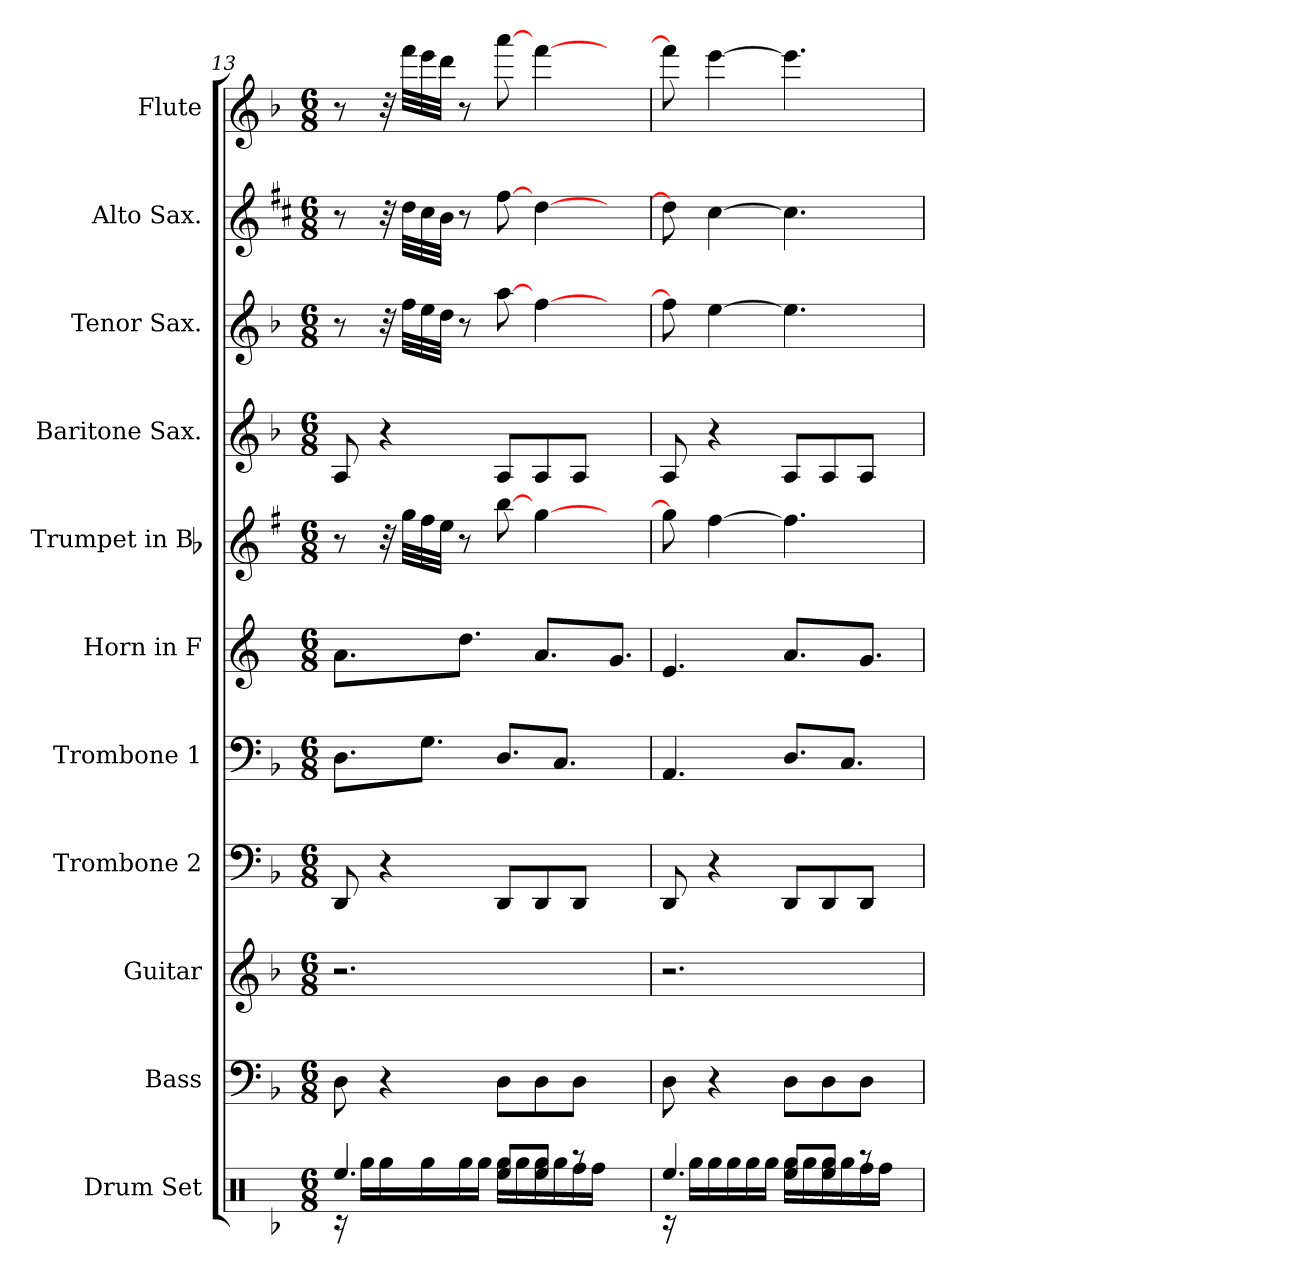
**kern	**kern	**kern	**kern	**kern	**kern	**kern	**kern	**kern	**kern	**kern
*part11	*part10	*part9	*part8	*part7	*part6	*part5	*part4	*part3	*part2	*part1
*staff11	*staff10	*staff9	*staff8	*staff7	*staff6	*staff5	*staff4	*staff3	*staff2	*staff1
*I"Drum Set	*I"Bass	*I"Guitar	*I"Trombone 2	*I"Trombone 1	*I"Horn in F	*I"Trumpet in Bb	*I"Baritone Sax.	*I"Tenor Sax.	*I"Alto Sax.	*I"Flute
*I'D. S.	*I'Bass	*I'Gtr.	*I'Tbn. 2	*I'Tbn. 1	*I'Hn.	*	*I'B. Sx.	*I'T. Sx.	*I'A. Sx.	*I'Fl.
*clefX	*clefF4	*clefG2	*clefF4	*clefF4	*clefG2	*clefG2	*clefG2	*clefG2	*clefG2	*clefG2
*	*ITrd7c12	*ITrd7c12	*	*	*ITrd4c7	*ITrd1c2	*ITrd12c21	*ITrd8c14	*ITrd5c9	*
*k[b-]	*k[b-]	*k[b-]	*k[b-]	*k[b-]	*k[b-]	*k[b-]	*k[b-]	*k[b-]	*k[b-]	*k[b-]
*F:	*F:	*F:	*F:	*F:	*F:	*F:	*F:	*F:	*F:	*F:
*M6/8	*M6/8	*M6/8	*M6/8	*M6/8	*M6/8	*M6/8	*M6/8	*M6/8	*M6/8	*M6/8
=13	=13	=13	=13	=13	=13	=13	=13	=13	=13	=13
!LO:N:head=solid	!	!	!	!	!LO:N:vis=8.	!	!	!	!	!
*^	*	*	*	*	*	*	*	*	*	*
4.Ree/	16rc	8DD\	2.r	8DD/	8.D\L	4d\L	8r	8AA/	8r	8r	8r
.	16Rgg\LL	.	.	.	.	.	.	.	.	.	.
.	16Rgg\	4r	.	4r	.	.	32r	4r	32r	32r	32r
.	.	.	.	.	.	.	32ff\LLL	.	32f\LLL	32f\LLL	32fff\LLL
.	16Rgg\	.	.	.	8.G\J	.	32ee\	.	32e\	32e\	32eee\
.	.	.	.	.	.	.	32dd\JJJ	.	32d\JJJ	32d\JJJ	32ddd\JJJ
!	!	!	!	!	!	!LO:N:vis=8.	!	!	!	!	!
.	16Rgg\	.	.	.	.	4g\J	8r	.	8r	8r	8r
.	16Rgg\JJ	.	.	.	.	.	.	.	.	.	.
!LO:N:head=solid	!	!	!	!	!	!	!	!	!	!	!
8Ree/L	16Rgg\LL	8DD\L	.	8DD/L	8.D/L	.	[8aa\	8AA/L	[8a\	[8a\	[8aaa\
.	16Rgg\	.	.	.	.	.	.	.	.	.	.
!LO:N:head=solid	!	!	!	!	!	!LO:N:vis=8.	!	!	!	!	!
8Ree/J	16Rgg\	8DD\	.	8DD/	.	4d/L	[4ff\	8AA/	[4f\	[4f\	[4fff\
.	16Rgg\	.	.	.	8.C/J	.	.	.	.	.	.
8raa	16Rff\	8DD\J	.	8DD/J	.	.	.	8AA/J	.	.	.
.	16Rff\JJ	.	.	.	.	.	.	.	.	.	.
!	!	!	!	!	!	!LO:N:vis=8.	!	!	!	!	!
4ryy	4ryy	4ryy	4ryy	4ryy	4ryy	4c/J	4ryy	4ryy	4ryy	4ryy	4ryy
!!LO:PB:g=z
=14	=14	=14	=14	=14	=14	=14	=14	=14	=14	=14	=14
!LO:N:head=solid	!	!	!	!	!	!	!	!	!	!	!
4.Ree/	16rc	8DD\	2.r	8DD/	4.AA/	4.A/	8ff\]	8AA/	8f\]	8f\]	8fff\]
.	16Rgg\LL	.	.	.	.	.	.	.	.	.	.
.	16Rgg\	4r	.	4r	.	.	[4ee\	4r	[4e\	[4e\	[4eee\
.	16Rgg\	.	.	.	.	.	.	.	.	.	.
.	16Rgg\	.	.	.	.	.	.	.	.	.	.
.	16Rgg\JJ	.	.	.	.	.	.	.	.	.	.
!LO:N:head=solid	!	!	!	!	!	!LO:N:vis=8.	!	!	!	!	!
8Ree/L	16Rgg\LL	8DD\L	.	8DD/L	8.D/L	4d/L	4.ee\]	8AA/L	4.e\]	4.e\]	4.eee\]
.	16Rgg\	.	.	.	.	.	.	.	.	.	.
!LO:N:head=solid	!	!	!	!	!	!	!	!	!	!	!
8Ree/J	16Rgg\	8DD\	.	8DD/	.	.	.	8AA/	.	.	.
.	16Rgg\	.	.	.	8.C/J	.	.	.	.	.	.
!	!	!	!	!	!	!LO:N:vis=8.	!	!	!	!	!
8raa	16Rff\	8DD\J	.	8DD/J	.	4c/J	.	8AA/J	.	.	.
.	16Rff\JJ	.	.	.	.	.	.	.	.	.	.
8ryy	8ryy	8ryy	8ryy	8ryy	8ryy	.	8ryy	8ryy	8ryy	8ryy	8ryy
*v	*v	*	*	*	*	*	*	*	*	*	*
=	=	=	=	=	=	=	=	=	=	=
*-	*-	*-	*-	*-	*-	*-	*-	*-	*-	*-
